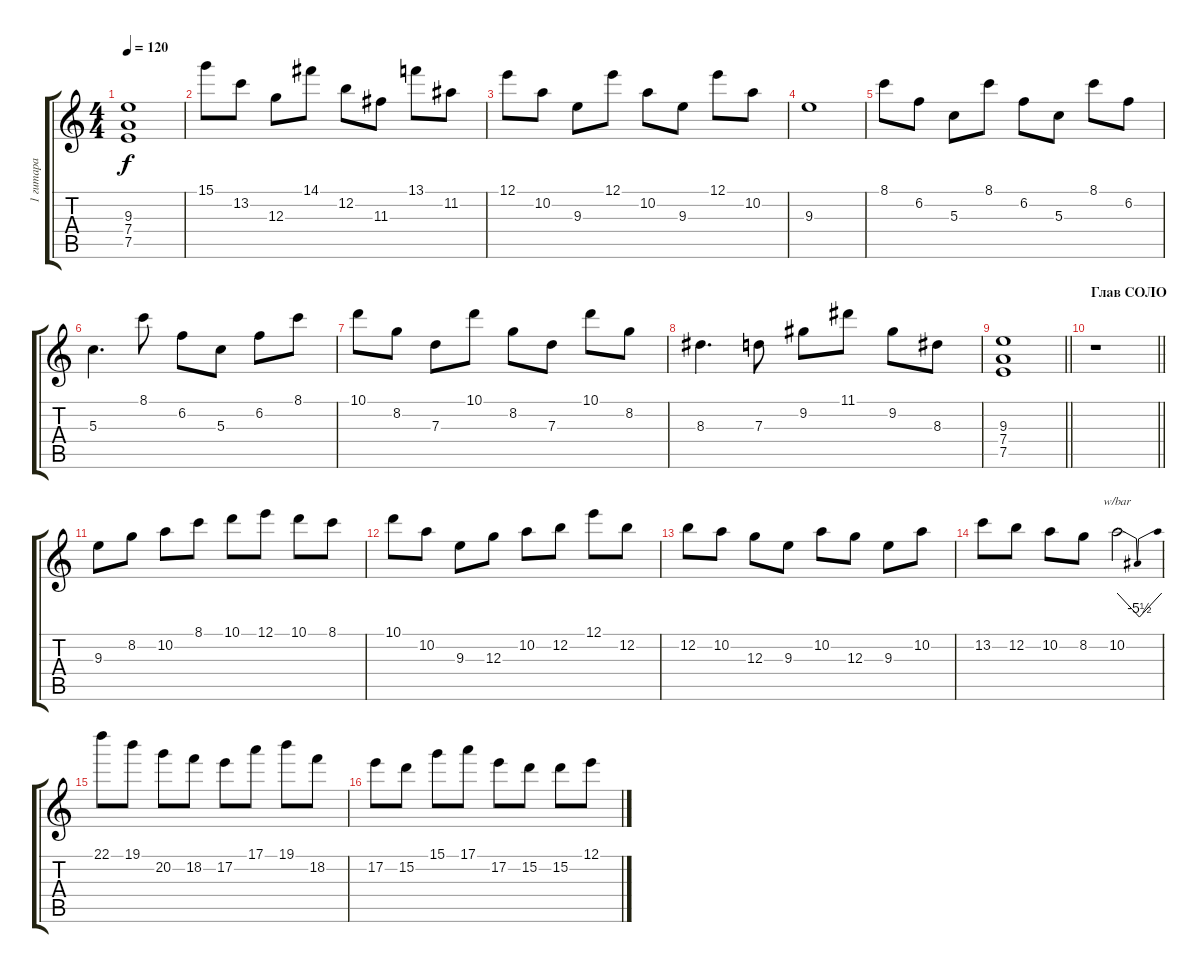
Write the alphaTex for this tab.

\track ("1 гитара" "1 гитара") {instrument distortionguitar}
\staff {score tabs}
\tuning (E4 B3 G3 D3 A2 E2) {hide}
\ts (4 4)
\tempo 120
\clef g2
\ks c
(9.3 7.4 7.5).1{dy f} |
15.1.8 13.2.8 12.3.8 14.1.8 12.2.8 11.3.8 13.1.8 11.2.8 |
12.1.8 10.2.8 9.3.8 12.1.8 10.2.8 9.3.8 12.1.8 10.2.8 |
9.3.1 |
8.1.8 6.2.8 5.3.8 8.1.8 6.2.8 5.3.8 8.1.8 6.2.8 |
5.3.4{d} 8.1.8 6.2.8 5.3.8 6.2.8 8.1.8 |
10.1.8 8.2.8 7.3.8 10.1.8 8.2.8 7.3.8 10.1.8 8.2.8 |
8.3.4{d} 7.3.8 9.2.8 11.1.8 9.2.8 8.3.8 |
\barLineRight lightlight
(9.3 7.4 7.5).1 |
\section ("" "Глав СОЛО")
\barLineRight lightlight
r.1 |
9.3.8{volume 16} 8.2.8 10.2.8 8.1.8 10.1.8 12.1.8 10.1.8 8.1.8 |
10.1.8 10.2.8 9.3.8 12.3.8 10.2.8 12.2.8 12.1.8 12.2.8 |
12.2.8 10.2.8 12.3.8 9.3.8 10.2.8 12.3.8 9.3.8 10.2.8 |
13.2.8 12.2.8 10.2.8 8.2.8 10.2.2{tbe (dip default 0 0 30 -22 60 0)} |
22.1.8 19.1.8 20.2.8 18.2.8 17.2.8 17.1.8 19.1.8 18.2.8 |
17.2.8 15.2.8 15.1.8 17.1.8 17.2.8 15.2.8 15.2.8 12.1.8
